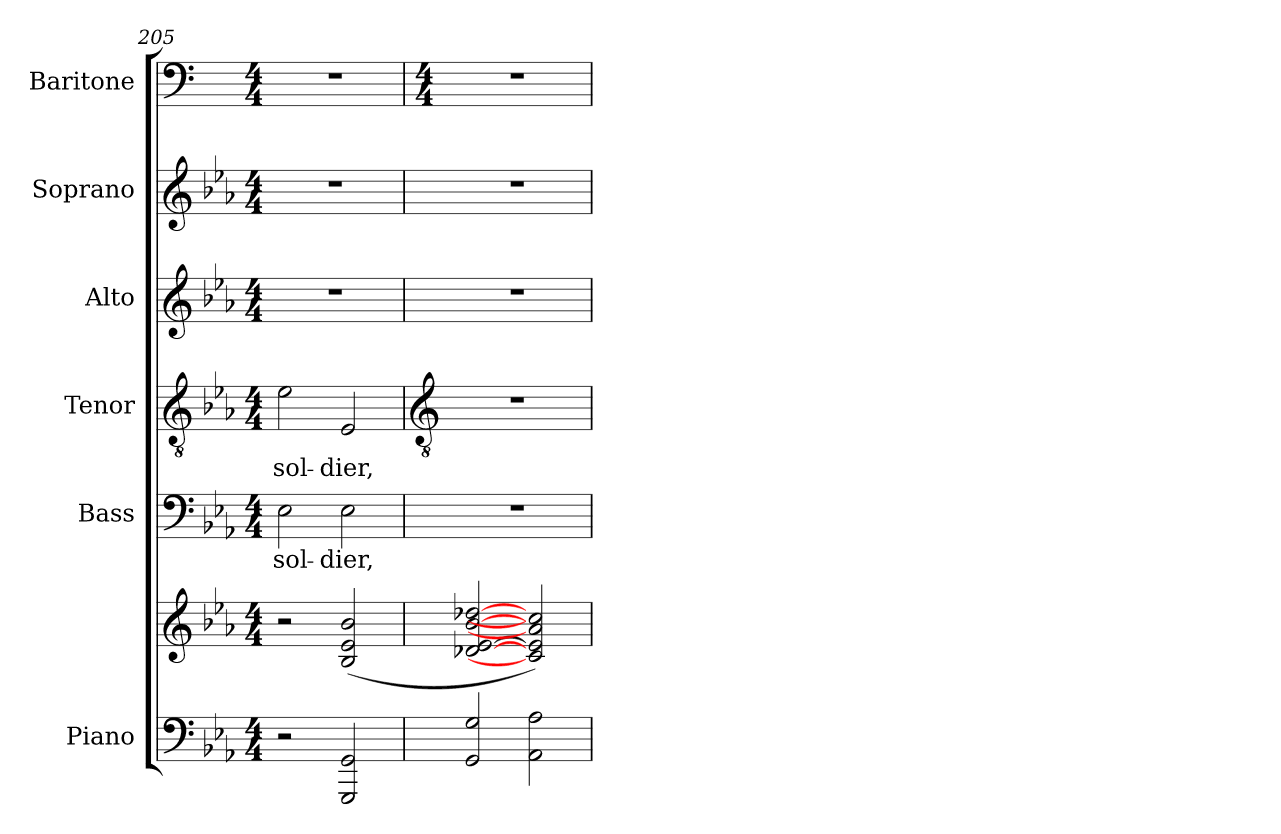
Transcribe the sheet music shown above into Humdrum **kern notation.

**kern	**kern	**kern	**text	**kern	**text	**kern	**kern	**kern
*part6	*part6	*part5	*part5	*part4	*part4	*part3	*part2	*part1
*staff7	*staff6	*staff5	*staff5	*staff4	*staff4	*staff3	*staff2	*staff1
*I"Piano	*	*I"Bass	*	*I"Tenor	*	*I"Alto	*I"Soprano	*I"Baritone
*	*	*I'B	*	*I'T	*	*I'A	*I'S	*
*clefF4	*clefG2	*clefF4	*	*clefGv2	*	*clefG2	*clefG2	*clefF4
*k[b-e-a-]	*k[b-e-a-]	*k[b-e-a-]	*	*k[b-e-a-]	*	*k[b-e-a-]	*k[b-e-a-]	*k[]
*E-:	*E-:	*E-:	*	*E-:	*	*E-:	*E-:	*C:
*M4/4	*M4/4	*M4/4	*	*M4/4	*	*M4/4	*M4/4	*M4/4
=205	=205	=205	=205	=205	=205	=205	=205	=205
!	!	!	!LO:LY:b	!	!LO:LY:b	!	!	!
2r	2r	2E-	sol-	2e-	sol-	1r	1r	1r
!	!	!	!LO:LY:b	!	!LO:LY:b	!	!	!
2GGG 2GG	(<2B- 2e- 2b-	2E-	-dier,	2E-	-dier,	.	.	.
!!LO:LB:g=z
=206	=206	=206	=206	=206	=206	=206	=206	=206
*	*	*	*	*clefGv2	*	*	*	*
*	*	*	*	*	*	*	*	*M4/4
*	*^	*	*	*	*	*	*	*
2GG 2G	[2d-X [2e- [2b- [2dd-X	1ryy	1r	.	1r	.	1r	1r	1r
2AA- 2A-	2c-] 2e-] 2a-] 2cc-])	.	.	.	.	.	.	.	.
*	*v	*v	*	*	*	*	*	*	*
=	=	=	=	=	=	=	=	=
*-	*-	*-	*-	*-	*-	*-	*-	*-
